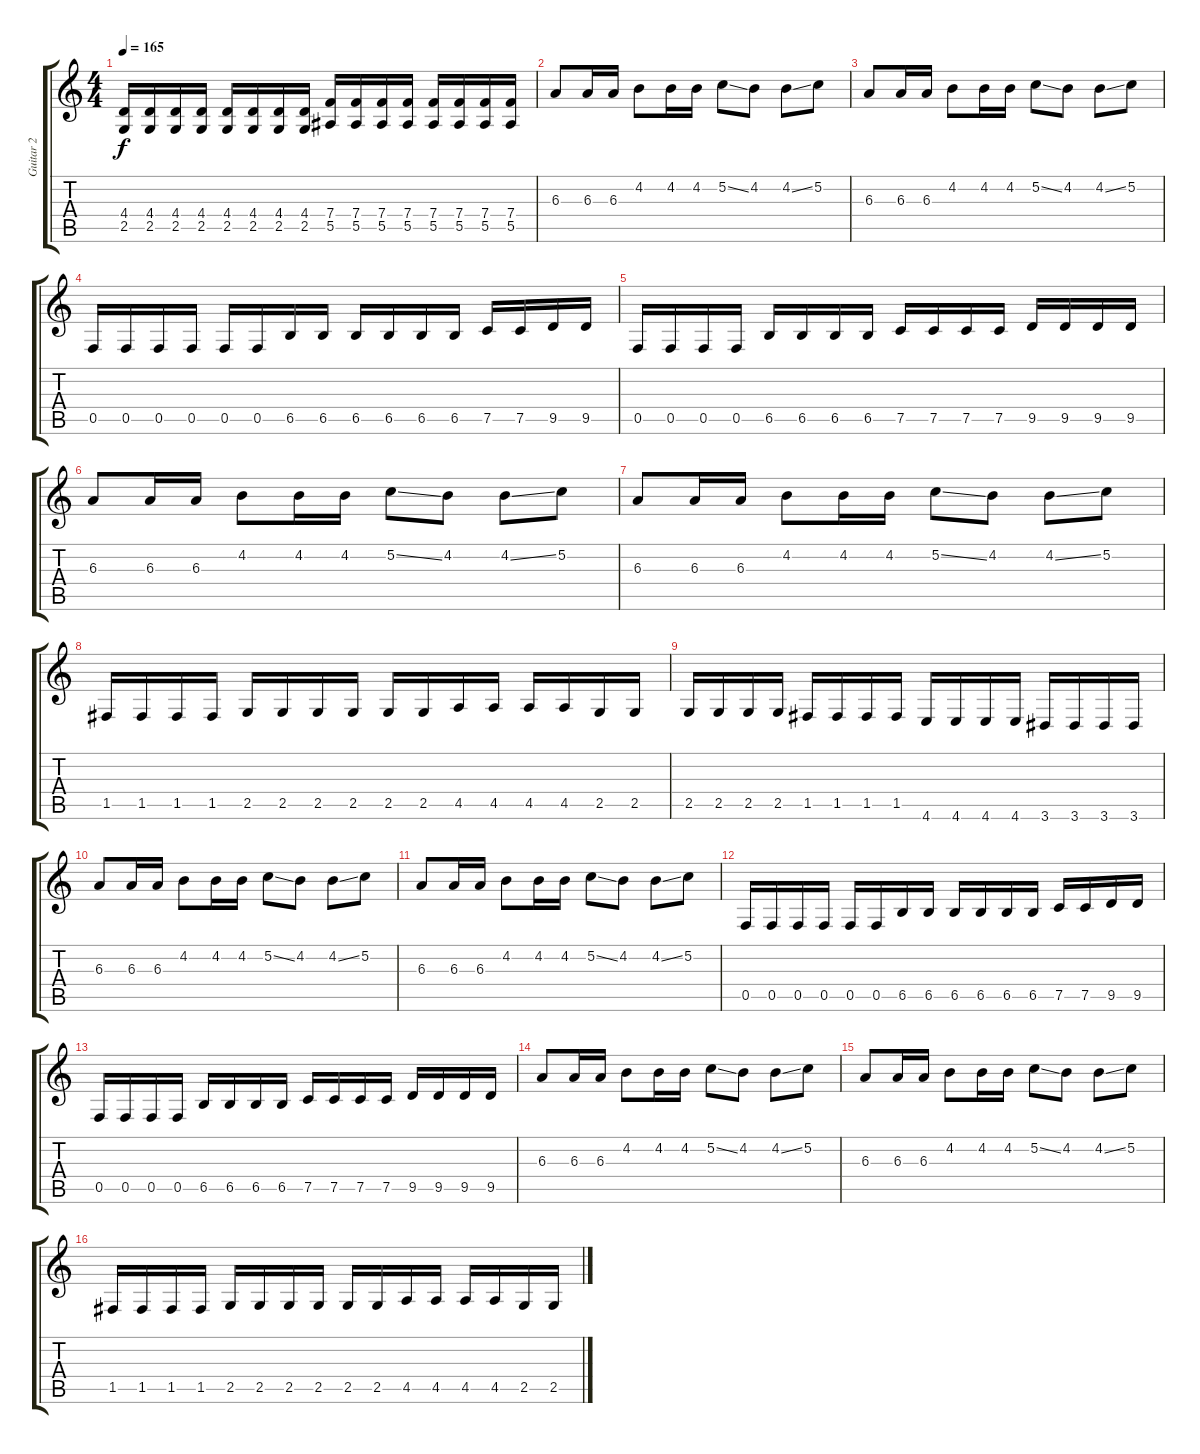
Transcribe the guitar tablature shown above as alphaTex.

\track ("Guitar 2" "Guitar 2") {instrument distortionguitar}
\staff {score tabs}
\tuning (C4 G3 Eb3 Bb2 F2 C2) {hide}
\ts (4 4)
\tempo 165
\clef g2
\ks c
(4.4 2.5).16{dy f} (4.4 2.5).16 (4.4 2.5).16 (4.4 2.5).16 (4.4 2.5).16 (4.4 2.5).16 (4.4 2.5).16 (4.4 2.5).16 (7.4 5.5).16 (7.4 5.5).16 (7.4 5.5).16 (7.4 5.5).16 (7.4 5.5).16 (7.4 5.5).16 (7.4 5.5).16 (7.4 5.5).16 |
6.3.8 6.3.16 6.3.16 4.2.8 4.2.16 4.2.16 5.2{ss}.8 4.2.8 4.2{ss}.8 5.2.8 |
6.3.8 6.3.16 6.3.16 4.2.8 4.2.16 4.2.16 5.2{ss}.8 4.2.8 4.2{ss}.8 5.2.8 |
0.5.16 0.5.16 0.5.16 0.5.16 0.5.16 0.5.16 6.5.16 6.5.16 6.5.16 6.5.16 6.5.16 6.5.16 7.5.16 7.5.16 9.5.16 9.5.16 |
0.5.16 0.5.16 0.5.16 0.5.16 6.5.16 6.5.16 6.5.16 6.5.16 7.5.16 7.5.16 7.5.16 7.5.16 9.5.16 9.5.16 9.5.16 9.5.16 |
6.3.8 6.3.16 6.3.16 4.2.8 4.2.16 4.2.16 5.2{ss}.8 4.2.8 4.2{ss}.8 5.2.8 |
6.3.8 6.3.16 6.3.16 4.2.8 4.2.16 4.2.16 5.2{ss}.8 4.2.8 4.2{ss}.8 5.2.8 |
1.5.16 1.5.16 1.5.16 1.5.16 2.5.16 2.5.16 2.5.16 2.5.16 2.5.16 2.5.16 4.5.16 4.5.16 4.5.16 4.5.16 2.5.16 2.5.16 |
2.5.16 2.5.16 2.5.16 2.5.16 1.5.16 1.5.16 1.5.16 1.5.16 4.6.16 4.6.16 4.6.16 4.6.16 3.6.16 3.6.16 3.6.16 3.6.16 |
6.3.8 6.3.16 6.3.16 4.2.8 4.2.16 4.2.16 5.2{ss}.8 4.2.8 4.2{ss}.8 5.2.8 |
6.3.8 6.3.16 6.3.16 4.2.8 4.2.16 4.2.16 5.2{ss}.8 4.2.8 4.2{ss}.8 5.2.8 |
0.5.16 0.5.16 0.5.16 0.5.16 0.5.16 0.5.16 6.5.16 6.5.16 6.5.16 6.5.16 6.5.16 6.5.16 7.5.16 7.5.16 9.5.16 9.5.16 |
0.5.16 0.5.16 0.5.16 0.5.16 6.5.16 6.5.16 6.5.16 6.5.16 7.5.16 7.5.16 7.5.16 7.5.16 9.5.16 9.5.16 9.5.16 9.5.16 |
6.3.8 6.3.16 6.3.16 4.2.8 4.2.16 4.2.16 5.2{ss}.8 4.2.8 4.2{ss}.8 5.2.8 |
6.3.8 6.3.16 6.3.16 4.2.8 4.2.16 4.2.16 5.2{ss}.8 4.2.8 4.2{ss}.8 5.2.8 |
1.5.16 1.5.16 1.5.16 1.5.16 2.5.16 2.5.16 2.5.16 2.5.16 2.5.16 2.5.16 4.5.16 4.5.16 4.5.16 4.5.16 2.5.16 2.5.16
